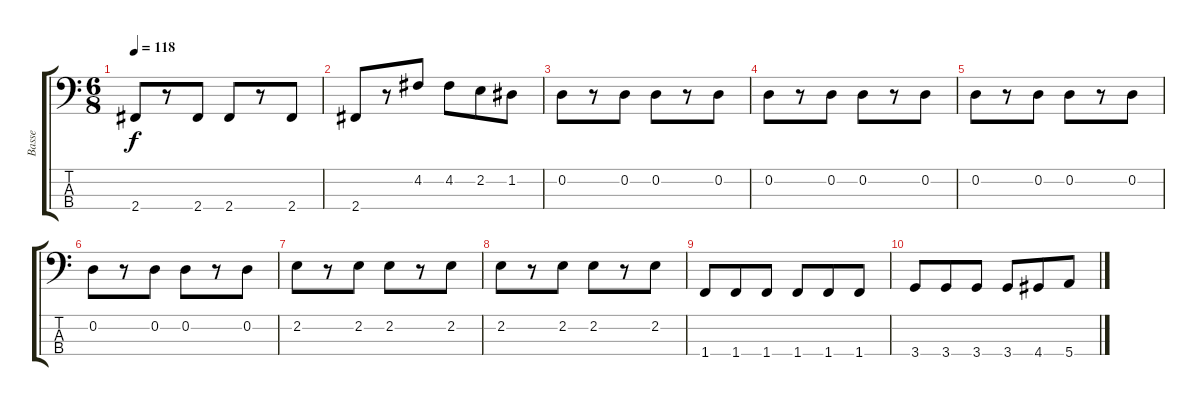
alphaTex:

\track ("Basse" "Basse") {instrument electricbassfinger}
\staff {score tabs}
\tuning (G2 D2 A1 E1) {hide}
\ts (6 8)
\tempo 118
\clef f4
\ks c
2.4.8{dy f} r.8 2.4.8 2.4.8 r.8 2.4.8 |
2.4.8 r.8 4.2.8 4.2.8 2.2.8 1.2.8 |
0.2.8 r.8 0.2.8 0.2.8 r.8 0.2.8 |
0.2.8 r.8 0.2.8 0.2.8 r.8 0.2.8 |
0.2.8 r.8 0.2.8 0.2.8 r.8 0.2.8 |
0.2.8 r.8 0.2.8 0.2.8 r.8 0.2.8 |
2.2.8 r.8 2.2.8 2.2.8 r.8 2.2.8 |
2.2.8 r.8 2.2.8 2.2.8 r.8 2.2.8 |
1.4.8 1.4.8 1.4.8 1.4.8 1.4.8 1.4.8 |
3.4.8 3.4.8 3.4.8 3.4.8 4.4.8 5.4.8
